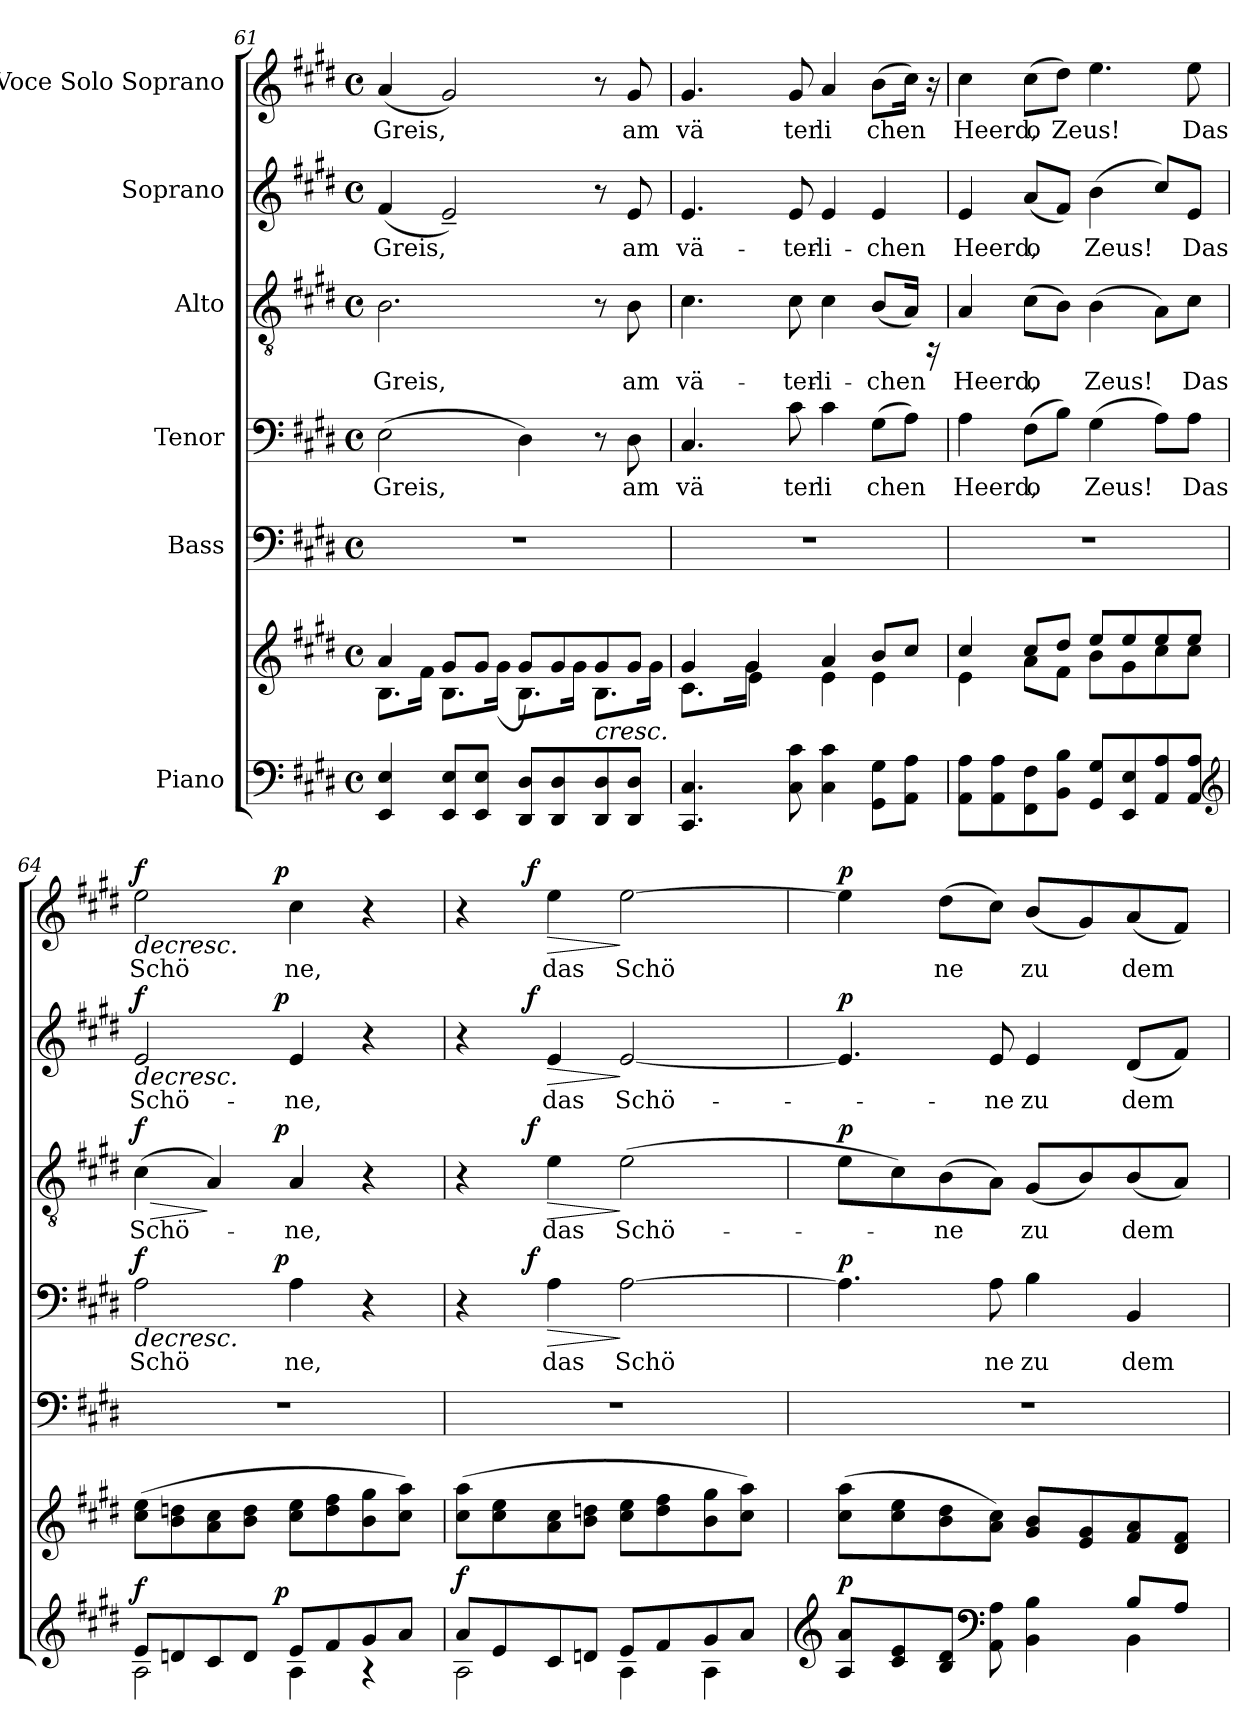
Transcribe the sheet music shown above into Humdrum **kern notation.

**kern	**kern	**dynam	**kern	**kern	**text	**dynam	**kern	**text	**dynam	**kern	**text	**dynam	**kern	**text	**dynam
*part6	*part6	*part6	*part5	*part4	*part4	*part4	*part3	*part3	*part3	*part2	*part2	*part2	*part1	*part1	*part1
*staff7	*staff6	*staff6/7	*staff5	*staff4	*staff4	*staff4	*staff3	*staff3	*staff3	*staff2	*staff2	*staff2	*staff1	*staff1	*staff1
*I"Piano	*	*	*I"Bass	*I"Tenor	*	*	*I"Alto	*	*	*I"Soprano	*	*	*I"Voce Solo  Soprano	*	*
!!LO:LB:g=z
*clefF4	*clefG2	*	*clefF4	*clefF4	*	*	*clefGv2	*	*	*clefG2	*	*	*clefG2	*	*
*k[f#c#g#d#]	*k[f#c#g#d#]	*	*k[f#c#g#d#]	*k[f#c#g#d#]	*	*	*k[f#c#g#d#]	*	*	*k[f#c#g#d#]	*	*	*k[f#c#g#d#]	*	*
*E:	*E:	*	*E:	*E:	*	*	*E:	*	*	*E:	*	*	*E:	*	*
*M4/4	*M4/4	*	*M4/4	*M4/4	*	*	*M4/4	*	*	*M4/4	*	*	*M4/4	*	*
*met(c)	*met(c)	*	*met(c)	*met(c)	*	*	*met(c)	*	*	*met(c)	*	*	*met(c)	*	*
=61	=61	=61	=61	=61	=61	=61	=61	=61	=61	=61	=61	=61	=61	=61	=61
*	*^	*	*	*	*	*	*	*	*	*	*	*	*	*	*
!	!	!	!	!	!	!LO:LY:b	!	!	!LO:LY:b:cj	!	!	!LO:LY:b	!	!	!LO:LY:b	!
4EE/ 4E/	4a/	8.B\L	.	1r	(>2E\	Greis,	.	2.B\	Greis,	.	(<4f#/	Greis,	.	(<4a/	Greis,	.
.	.	16f#\J	.	.	.	.	.	.	.	.	.	.	.	.	.	.
8EE/ 8E/L	8g#/L	8.B\L	.	.	.	.	.	.	.	.	2e~</)	.	.	2g#/)	.	.
8E/ 8EE/J	8g#/J	.	.	.	.	.	.	.	.	.	.	.	.	.	.	.
.	.	(>16g#\J	.	.	.	.	.	.	.	.	.	.	.	.	.	.
8D#/ 8DD#/L	8g#/L)	8.B\L	.	.	4D#\)	.	.	.	.	.	.	.	.	.	.	.
8D#/ 8DD#/	8g#/	.	.	.	.	.	.	.	.	.	.	.	.	.	.	.
.	.	16g#\J	.	.	.	.	.	.	.	.	.	.	.	.	.	.
!LO:TX:a:i:t=cresc.	!	!	!	!	!	!	!	!	!	!	!	!	!	!	!	!
8DD#/ 8D#/	8g#/	8.B\L	.	.	8r	.	.	8r	.	.	8r	.	.	8r	.	.
!	!	!	!	!	!	!LO:LY:b:cj	!	!	!LO:LY:b:cj	!	!	!LO:LY:b:cj	!	!	!LO:LY:b:cj	!
8D#/ 8DD#/J	8g#/J	.	.	.	8D#\	am	.	8B\	am	.	8e/	am	.	8g#/	am	.
.	.	16g#\J	.	.	.	.	.	.	.	.	.	.	.	.	.	.
=62	=62	=62	=62	=62	=62	=62	=62	=62	=62	=62	=62	=62	=62	=62	=62	=62
*	*	*^	*	*	*	*	*	*	*	*	*	*	*	*	*	*
!	!	!	!	!	!	!	!LO:LY:b:cj	!	!	!LO:LY:b:cj	!	!	!LO:LY:b:cj	!	!	!LO:LY:b:cj	!
4.CC#/ 4.C#/	4g#/	8.c#\L	4ryy	.	1r	4.C#/	vä	.	4.c#\	vä-	.	4.e/	vä-	.	4.g#/	vä	.
.	.	16ryy	.	.	.	.	.	.	.	.	.	.	.	.	.	.	.
.	4g#/	16g#\J	4e\	.	.	.	.	.	.	.	.	.	.	.	.	.	.
.	.	4..ryy	.	.	.	.	.	.	.	.	.	.	.	.	.	.	.
!	!	!	!	!	!	!	!LO:LY:b:cj	!	!	!LO:LY:b:cj	!	!	!LO:LY:b:cj	!	!	!LO:LY:b:cj	!
8c#\ 8C#\	.	.	.	.	.	8c#\	ter	.	8c#\	-ter-	.	8e/	-ter-	.	8g#/	ter	.
!	!	!	!	!	!	!	!LO:LY:b:cj	!	!	!LO:LY:b:cj	!	!	!LO:LY:b:cj	!	!	!LO:LY:b:cj	!
4c#\ 4C#\	4a/	.	4e\	.	.	4c#\	li	.	4c#\	-li-	.	4e/	-li-	.	4a/	li	.
!	!	!	!	!	!	!	!LO:LY:b	!	!	!LO:LY:b	!	!	!LO:LY:b:cj	!	!	!LO:LY:b	!
8GG#\ 8G#\L	8b/L	4e\	4ryy	.	.	(>8G#\L	chen	.	(<8B/L	-chen	.	4e/	-chen	.	(>8b\L	chen	.
8A\ 8AA\J	8cc#/J	.	.	.	.	8A\J)	.	.	16A/J)	.	.	.	.	.	16cc#\J)	.	.
.	.	.	.	.	.	.	.	.	16rAA	.	.	.	.	.	16ra	.	.
*	*	*v	*v	*	*	*	*	*	*	*	*	*	*	*	*	*	*
=63	=63	=63	=63	=63	=63	=63	=63	=63	=63	=63	=63	=63	=63	=63	=63	=63
!	!	!	!	!	!	!LO:LY:b:cj	!	!	!LO:LY:b:cj	!	!	!LO:LY:b:cj	!	!	!LO:LY:b:cj	!
8AA\ 8A\L	4cc#/	4e\	.	1r	4A\	Heerd,	.	4A/	Heerd,	.	4e/	Heerd,	.	4cc#\	Heerd,	.
8A\ 8AA\	.	.	.	.	.	.	.	.	.	.	.	.	.	.	.	.
!	!	!	!	!	!	!LO:LY:b:cj	!	!	!LO:LY:b:cj	!	!	!LO:LY:b:cj	!	!	!LO:LY:b:cj	!
8F#\ 8FF#\	8cc#/L	8a\L	.	.	(>8F#\L	o	.	(>8c#\L	o	.	(<8a/L	o	.	(>8cc#\L	o	.
!	!	!	!	!	!	!	!	!	!	!	!	!	!	!	!LO:LY:b	!
8BB\ 8B\J	8dd#/J	8f#\J	.	.	8B\J)	.	.	8B\J)	.	.	8f#/J)	.	.	8dd#\J)	Zeus!	.
!	!	!	!	!	!	!LO:LY:b	!	!	!LO:LY:b	!	!	!LO:LY:b	!	!	!	!
8G#/ 8GG#/L	8ee/L	8b\L	.	.	(>4G#\	Zeus!	.	(>4B\	Zeus!	.	(>4b\	Zeus!	.	4.ee\	.	.
8EE/ 8E/	8ee/	8g#\	.	.	.	.	.	.	.	.	.	.	.	.	.	.
8AA/ 8A/	8ee/	8cc#\	.	.	8A\L)	.	.	8A\L)	.	.	8cc#/L)	.	.	.	.	.
!	!	!	!	!	!	!LO:LY:b:cj	!	!	!LO:LY:b:cj	!	!	!LO:LY:b:cj	!	!	!LO:LY:b:cj	!
8A/ 8AA/J	8ee/J	8cc#\J	.	.	8A\J	Das	.	8c#\J	Das	.	8e/J	Das	.	8ee\	Das	.
*	*v	*v	*	*	*	*	*	*	*	*	*	*	*	*	*	*
*clefG2	*	*	*	*	*	*	*	*	*	*	*	*	*	*	*
=64	=64	=64	=64	=64	=64	=64	=64	=64	=64	=64	=64	=64	=64	=64	=64
*^	*^	*	*	*	*	*	*	*	*	*	*	*	*	*	*
!	!	!	!	!LO:DY:a=2	!	!	!LO:LY:b:cj	!LO:HP:b	!	!LO:LY:b	!LO:HP:b	!	!LO:LY:b:cj	!LO:HP:b	!	!LO:LY:b:cj	!LO:HP:b
!	!	!	!	!	!	!	!	!LO:DY:n=1:a	!	!	!LO:DY:n=1:a	!	!	!LO:DY:n=1:a	!	!	!LO:DY:n=1:a
*	*^	*v	*v	*	*	*^	*	*	*^	*	*	*^	*	*	*^	*	*
8e/L	2A\	4...ryy	(>8cc#\ 8ee\L	f	1r	2A\	4...ryy	Schö	> f	(>4c#\	4...ryy	Schö-	> f	2e/	4...ryy	Schö-	> f	2ee\	4...ryy	Schö	> f
8dn/	.	.	8ddn\ 8b\	.	.	.	.	.	.	.	.	.	.	.	.	.	.	.	.	.	.
8c#/	.	.	8a\ 8cc#\	.	.	.	.	.	.	4A/)	.	.	]	.	.	.	.	.	.	.	.
8d/J	.	.	8dd\ 8b\J	.	.	.	.	.	.	.	.	.	.	.	.	.	.	.	.	.	.
!	!	!	!	!LO:DY:a=2	!	!	!	!	!LO:DY:n=2:a	!	!	!	!LO:DY:n=2:a	!	!	!	!LO:DY:n=2:a	!	!	!	!LO:DY:n=2:a
.	.	2ryy	.	p	.	.	2ryy	.	p	.	2ryy	.	p	.	2ryy	.	p	.	2ryy	.	p
!	!	!	!	!	!	!	!	!LO:LY:b:cj	!	!	!	!LO:LY:b:cj	!	!	!	!LO:LY:b:cj	!	!	!	!LO:LY:b:cj	!
8e/L	4A\	.	8cc#\ 8ee\L	.	.	4A\	.	ne,	]	4A/	.	-ne,	.	4e/	.	-ne,	]	4cc#\	.	ne,	]
8f#/	.	.	8ff#\ 8dd\	.	.	.	.	.	.	.	.	.	.	.	.	.	.	.	.	.	.
8g#/	4rG	.	8b\ 8gg#\	.	.	4r	.	.	.	4r	.	.	.	4r	.	.	.	4r	.	.	.
8a/J	.	.	8aa\ 8cc#\J)	.	.	.	.	.	.	.	.	.	.	.	.	.	.	.	.	.	.
.	.	32ryy	.	.	.	.	32ryy	.	.	.	32ryy	.	.	.	32ryy	.	.	.	32ryy	.	.
=65	=65	=65	=65	=65	=65	=65	=65	=65	=65	=65	=65	=65	=65	=65	=65	=65	=65	=65	=65	=65	=65
!	!	!	!	!LO:DY:a=2	!	!	!	!	!	!	!	!	!	!	!	!	!	!	!	!	!
*	*v	*v	*	*	*	*	*	*	*	*	*	*	*	*	*	*	*	*	*	*	*
8a/L	2A\	(>8cc#\ 8aa\L	f	1r	4r	8ryy	.	.	4r	8ryy	.	.	4r	8ryy	.	.	4r	8ryy	.	.
8e/	.	8ee\ 8cc#\	.	.	.	16ryy	.	.	.	16ryy	.	.	.	16ryy	.	.	.	16ryy	.	.
.	.	.	.	.	.	64ryy	.	.	.	64ryy	.	.	.	64ryy	.	.	.	64ryy	.	.
!	!	!	!	!	!	!	!	!LO:DY:a	!	!	!	!LO:DY:a	!	!	!	!LO:DY:a	!	!	!	!LO:DY:a
.	.	.	.	.	.	2ryy	.	f	.	2ryy	.	f	.	2ryy	.	f	.	2ryy	.	f
!	!	!	!	!	!	!	!LO:LY:b:cj	!LO:HP:b	!	!	!LO:LY:b:cj	!LO:HP:b	!	!	!LO:LY:b:cj	!LO:HP:b	!	!	!LO:LY:b:cj	!LO:HP:b
8c#/	.	8a\ 8cc#\	.	.	4A\	.	das	>	4e\	.	das	>	4e/	.	das	>	4ee\	.	das	>
8dn/J	.	8ddn\ 8b\J	.	.	.	.	.	.	.	.	.	.	.	.	.	.	.	.	.	.
!	!	!	!	!	!	!	!LO:LY:b	!	!	!	!LO:LY:b	!	!	!	!LO:LY:b	!	!	!	!LO:LY:b	!
8e/L	4A\	8ee\ 8cc#\L	.	.	[>2A\	.	Schö	]	(>2e\	.	Schö-	]	[>2e/	.	Schö-	]	[>2ee\	.	Schö	]
8f#/	.	8ff#\ 8dd\	.	.	.	.	.	.	.	.	.	.	.	.	.	.	.	.	.	.
.	.	.	.	.	.	4ryy	.	.	.	4ryy	.	.	.	4ryy	.	.	.	4ryy	.	.
8g#/	4A\	8gg#\ 8b\	.	.	.	.	.	.	.	.	.	.	.	.	.	.	.	.	.	.
8a/J	.	8aa\ 8cc#\J)	.	.	.	.	.	.	.	.	.	.	.	.	.	.	.	.	.	.
.	.	.	.	.	.	32.ryy	.	.	.	32.ryy	.	.	.	32.ryy	.	.	.	32.ryy	.	.
*	*	*	*	*	*	*	*	*	*v	*v	*	*	*	*	*	*	*v	*v	*	*
!!LO:PB:g=z
=66	=66	=66	=66	=66	=66	=66	=66	=66	=66	=66	=66	=66	=66	=66	=66	=66	=66	=66
*clefG2	*	*	*	*	*	*	*	*	*	*	*	*	*	*	*	*	*	*
*	*	*	*	*	*	*	*	*	*^	*	*	*	*	*	*	*^	*	*
!	!	!	!LO:DY:a=2	!	!	!	!	!LO:DY:a	!	!	!	!LO:DY:a	!	!	!	!LO:DY:a	!	!	!	!LO:DY:a
*	*	*	*	*	*	*	*	*	*	*^	*	*	*	*	*	*	*v	*v	*	*
8a/ 8A/L	4.ryy	(>8cc#\ 8aa\L	p	1r	4.A\]	8ryy	.	p	8e\L	32.ryy	8ryy	.	p	4.e/]	32ryy	.	p	4ee\]	.	p
.	.	.	.	.	.	.	.	.	.	.	.	.	.	.	2ryy	.	.	.	.	.
.	.	.	.	.	.	.	.	.	.	2ryy	.	.	.	.	.	.	.	.	.	.
8e/ 8c#/	.	8cc#\ 8ee\	.	.	.	2..ryy	.	.	8c#\)	.	32.ryy	.	.	.	.	.	.	.	.	.
.	.	.	.	.	.	.	.	.	.	.	2ryy	.	.	.	.	.	.	.	.	.
!	!	!	!	!	!	!	!	!	!	!	!	!LO:LY:b:cj	!	!	!	!	!	!	!LO:LY:b:cj	!
8d#/ 8B/J	.	8b\ 8dd#\	.	.	.	.	.	.	(>8B\	.	.	-ne	.	.	.	.	.	(>8dd#\L	ne	.
*clefF4	*	*	*	*	*	*	*	*	*	*	*	*	*	*	*	*	*	*	*	*
!	!	!	!	!	!	!	!LO:LY:b:cj	!	!	!	!	!	!	!	!	!LO:LY:b:cj	!	!	!	!
4.ryy	8A\ 8AA\	8cc#\ 8a\J)	.	.	8A\	.	ne	.	8A\J)	.	.	.	.	8e/	.	-ne	.	8cc#\J)	.	.
!	!	!	!	!	!	!	!LO:LY:b:cj	!	!	!	!	!LO:LY:b:cj	!	!	!	!LO:LY:b:cj	!	!	!LO:LY:b:cj	!
.	4B\ 4BB\	8b/ 8g#/L	.	.	4B\	.	zu	.	(<8G#/L	.	.	zu	.	4e/	.	zu	.	(<8b/L	zu	.
.	.	.	.	.	.	.	.	.	.	.	.	.	.	.	4...ryy	.	.	.	.	.
.	.	.	.	.	.	.	.	.	.	4ryy	.	.	.	.	.	.	.	.	.	.
.	.	8e/ 8g#/	.	.	.	.	.	.	8B/)	.	.	.	.	.	.	.	.	8g#/)	.	.
.	.	.	.	.	.	.	.	.	.	.	4ryy	.	.	.	.	.	.	.	.	.
!	!	!	!	!	!	!	!LO:LY:b:cj	!	!	!	!	!LO:LY:b	!	!	!	!LO:LY:b	!	!	!LO:LY:b	!
8B/L	4BB\	8a/ 8f#/	.	.	4BB/	.	dem	.	(<8B/	.	.	dem	.	(<8d#/L	.	dem	.	(<8a/	dem	.
.	.	.	.	.	.	.	.	.	.	8ryy	.	.	.	.	.	.	.	.	.	.
8A/J	.	8d#/ 8f#/J	.	.	.	.	.	.	8A/J)	.	.	.	.	8f#/J)	.	.	.	8f#/J)	.	.
.	.	.	.	.	.	.	.	.	.	16ryy	16ryy	.	.	.	.	.	.	.	.	.
.	.	.	.	.	.	.	.	.	.	64ryy	64ryy	.	.	.	.	.	.	.	.	.
*	*	*	*	*	*v	*v	*	*	*	*	*	*	*	*v	*v	*	*	*	*	*
*v	*v	*	*	*	*	*	*	*v	*v	*v	*	*	*	*	*	*	*	*
=	=	=	=	=	=	=	=	=	=	=	=	=	=	=	=
*-	*-	*-	*-	*-	*-	*-	*-	*-	*-	*-	*-	*-	*-	*-	*-
